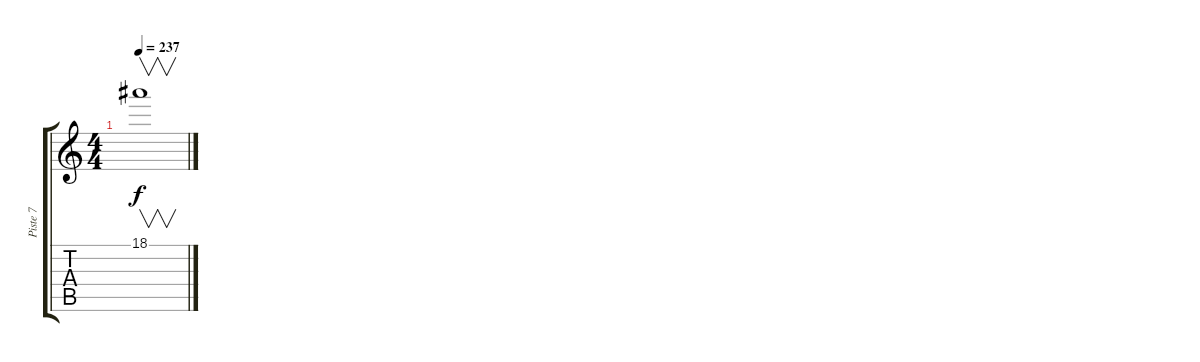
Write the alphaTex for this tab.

\track ("Piste 7" "Piste 7") {instrument distortionguitar}
\staff {score tabs}
\tuning (E4 B3 G3 D3 A2 E2) {hide}
\ts (4 4)
\tempo 237
\clef g2
\ks c
18.1{t}.1{v dy f}
